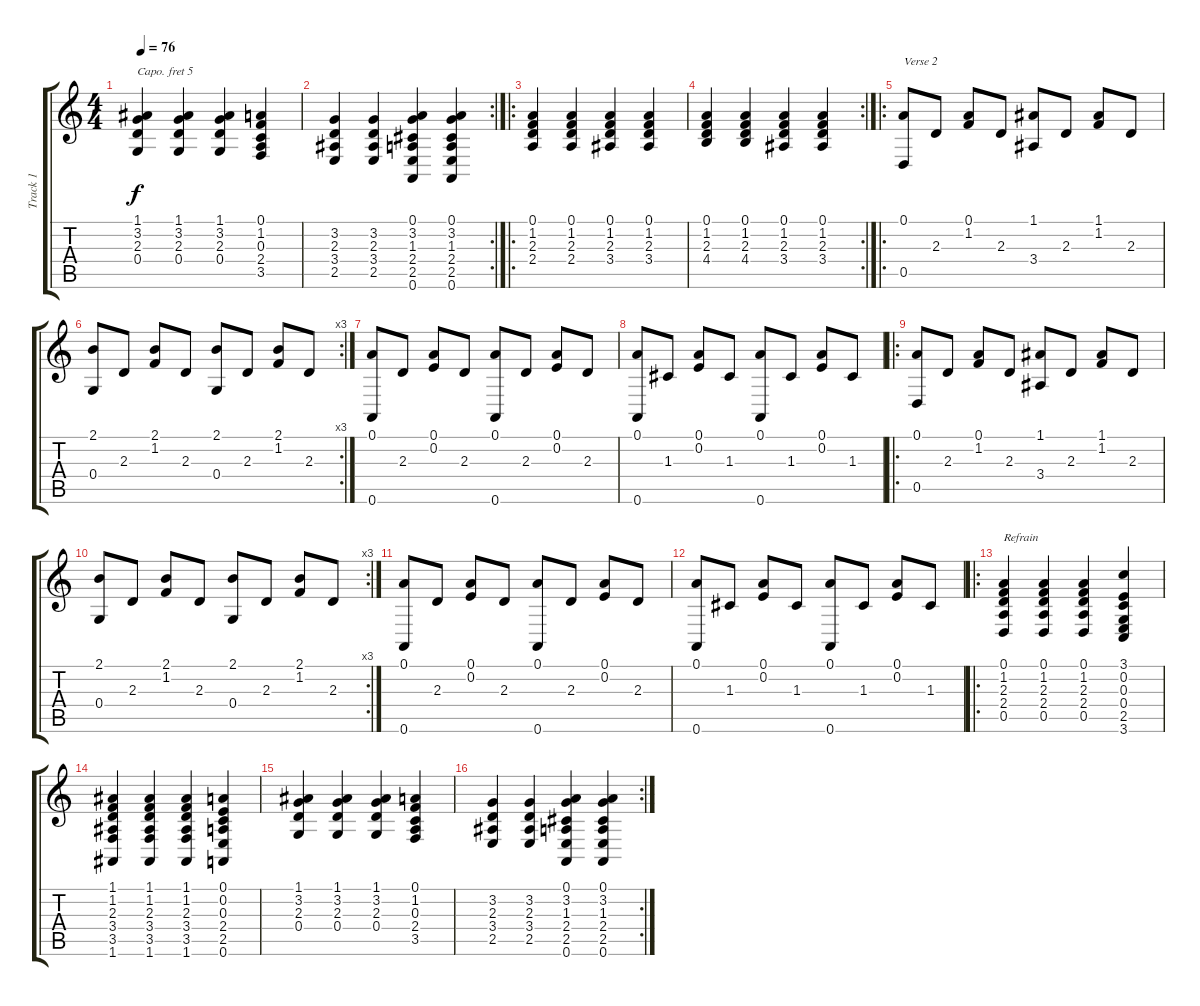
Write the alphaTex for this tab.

\track ("Track 1" "Track 1") {instrument acousticgrandpiano}
\staff {score tabs}
\capo 5
\tuning (E4 B3 G3 D3 A2 E2) {hide}
\ts (4 4)
\tempo 76
\clef g2
\ks c
(1.1 3.2 2.3 0.4).4{dy f} (1.1 3.2 2.3 0.4).4 (1.1 3.2 2.3 0.4).4 (0.1 1.2 0.3 2.4 3.5).4 |
\rc 2
(3.2 2.3 3.4 2.5).4 (3.2 2.3 3.4 2.5).4 (0.1 3.2 1.3 2.4 2.5 0.6).4 (0.1 3.2 1.3 2.4 2.5 0.6).4 |
\ro
(0.1 1.2 2.3 2.4).4 (0.1 1.2 2.3 2.4).4 (0.1 1.2 2.3 3.4).4 (0.1 1.2 2.3 3.4).4 |
\rc 2
(0.1 1.2 2.3 4.4).4 (0.1 1.2 2.3 4.4).4 (0.1 1.2 2.3 3.4).4 (0.1 1.2 2.3 3.4).4 |
\ro
(0.1 0.5).8{txt "Verse 2"} 2.3.8 (0.1 1.2).8 2.3.8 (1.1 3.4).8 2.3.8 (1.1 1.2).8 2.3.8 |
\rc 3
(2.1 0.4).8 2.3.8 (2.1 1.2).8 2.3.8 (2.1 0.4).8 2.3.8 (2.1 1.2).8 2.3.8 |
(0.1 0.6).8 2.3.8 (0.1 0.2).8 2.3.8 (0.1 0.6).8 2.3.8 (0.1 0.2).8 2.3.8 |
(0.1 0.6).8 1.3.8 (0.1 0.2).8 1.3.8 (0.1 0.6).8 1.3.8 (0.1 0.2).8 1.3.8 |
\ro
(0.1 0.5).8 2.3.8 (0.1 1.2).8 2.3.8 (1.1 3.4).8 2.3.8 (1.1 1.2).8 2.3.8 |
\rc 3
(2.1 0.4).8 2.3.8 (2.1 1.2).8 2.3.8 (2.1 0.4).8 2.3.8 (2.1 1.2).8 2.3.8 |
(0.1 0.6).8 2.3.8 (0.1 0.2).8 2.3.8 (0.1 0.6).8 2.3.8 (0.1 0.2).8 2.3.8 |
(0.1 0.6).8 1.3.8 (0.1 0.2).8 1.3.8 (0.1 0.6).8 1.3.8 (0.1 0.2).8 1.3.8 |
\ro
(0.1 1.2 2.3 2.4 0.5).4{txt "Refrain"} (0.1 1.2 2.3 2.4 0.5).4 (0.1 1.2 2.3 2.4 0.5).4 (3.1 0.2 0.3 0.4 2.5 3.6).4 |
(1.1 1.2 2.3 3.4 3.5 1.6).4 (1.1 1.2 2.3 3.4 3.5 1.6).4 (1.1 1.2 2.3 3.4 3.5 1.6).4 (0.1 0.2 0.3 2.4 2.5 0.6).4 |
(1.1 3.2 2.3 0.4).4 (1.1 3.2 2.3 0.4).4 (1.1 3.2 2.3 0.4).4 (0.1 1.2 0.3 2.4 3.5).4 |
\rc 2
(3.2 2.3 3.4 2.5).4 (3.2 2.3 3.4 2.5).4 (0.1 3.2 1.3 2.4 2.5 0.6).4 (0.1 3.2 1.3 2.4 2.5 0.6).4
